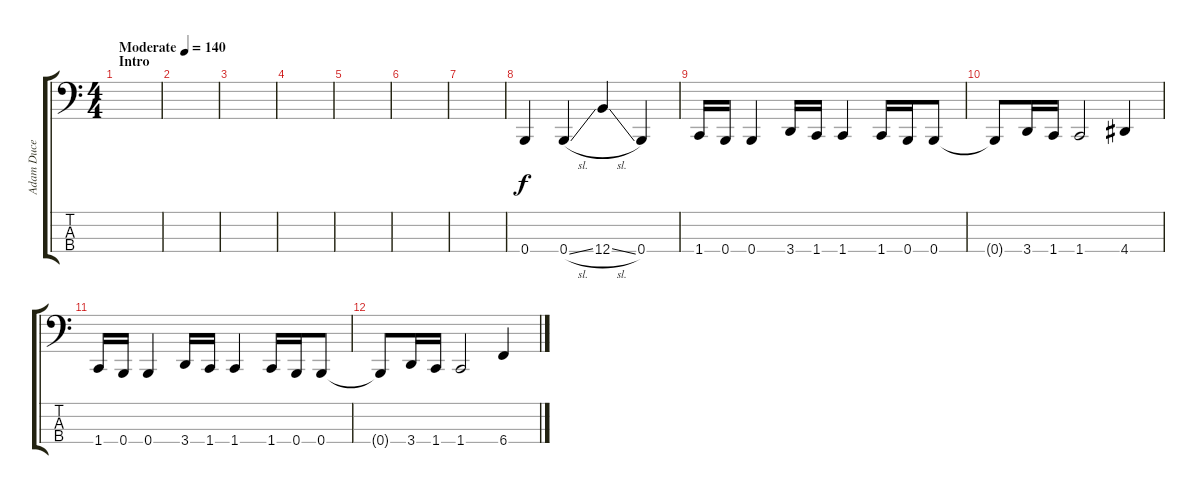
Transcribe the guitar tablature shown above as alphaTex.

\track ("Adam Duce" "Adam Duce") {solo instrument electricbassfinger}
\staff {score tabs}
\tuning (E2 B1 Gb1 B0) {hide}
\ts (4 4)
\section ("" "Intro")
\tempo (140 "Moderate")
\clef f4
\ks c
|
|
|
|
|
|
|
0.4.4 0.4{sl}.4 12.4{sl}.4 0.4.4 |
1.4.16 0.4.16 0.4.4 3.4.16 1.4.16 1.4.4 1.4.16 0.4.16 0.4.8 |
0.4{t}.8 3.4.16 1.4.16 1.4.2 4.4.4 |
1.4.16 0.4.16 0.4.4 3.4.16 1.4.16 1.4.4 1.4.16 0.4.16 0.4.8 |
0.4{t}.8 3.4.16 1.4.16 1.4.2 6.4.4
